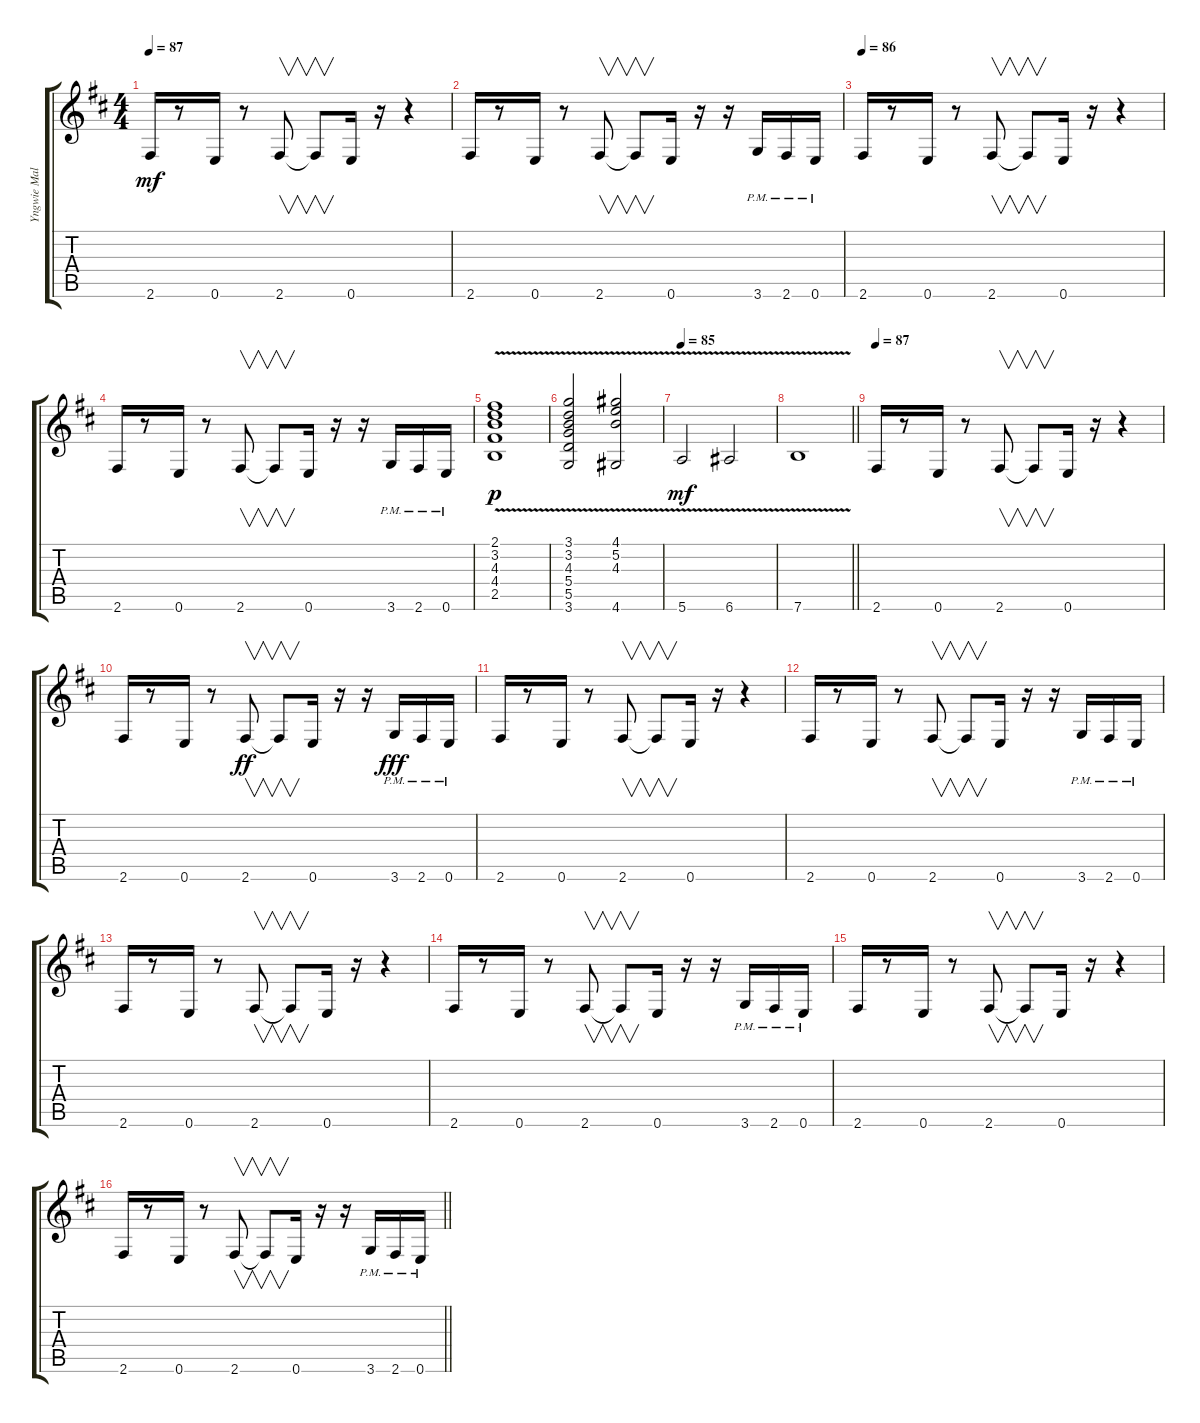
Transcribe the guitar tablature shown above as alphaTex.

\track ("Yngwie Malmsteen-2" "Yngwie Mal") {instrument overdrivenguitar}
\staff {score tabs}
\tuning (E4 B3 G3 D3 A2 E2) {hide}
\ts (4 4)
\tempo 87
\clef g2
\ks d
2.6.16{dy mf} r.8 0.6.16 r.8 2.6.8{v} 2.6{t}.8{v} 0.6.16 r.16 r.4 |
2.6.16 r.8 0.6.16 r.8 2.6.8{v} 2.6{t}.8{v} 0.6.16 r.16 r.16 3.6{pm}.16 2.6{pm}.16 0.6{pm}.16 |
\tempo 86
2.6.16 r.8 0.6.16 r.8 2.6.8{v} 2.6{t}.8{v} 0.6.16 r.16 r.4 |
2.6.16 r.8 0.6.16 r.8 2.6.8{v} 2.6{t}.8{v} 0.6.16 r.16 r.16 3.6{pm}.16 2.6{pm}.16 0.6{pm}.16 |
(2.1{v} 3.2{v} 4.3{v} 4.4{v} 2.5{v}).1{dy p} |
(3.1{v} 3.2{v} 4.3{v} 5.4{v} 5.5{v} 3.6{v}).2 (4.1{v} 5.2{v} 4.3{v} 4.6{v}).2 |
\tempo 85
5.6{v}.2{dy mf} 6.6{v}.2 |
\barLineRight lightlight
7.6{v}.1 |
\tempo 87
2.6.16 r.8 0.6.16 r.8 2.6.8{v} 2.6{t}.8{v} 0.6.16 r.16 r.4 |
2.6.16 r.8 0.6.16 r.8 2.6.8{v dy ff} 2.6{t}.8{v} 0.6.16 r.16 r.16 3.6{pm}.16{dy fff} 2.6{pm}.16 0.6{pm}.16 |
2.6.16 r.8 0.6.16 r.8 2.6.8{v} 2.6{t}.8{v} 0.6.16 r.16 r.4 |
2.6.16 r.8 0.6.16 r.8 2.6.8{v} 2.6{t}.8{v} 0.6.16 r.16 r.16 3.6{pm}.16 2.6{pm}.16 0.6{pm}.16 |
2.6.16 r.8 0.6.16 r.8 2.6.8{v} 2.6{t}.8{v} 0.6.16 r.16 r.4 |
2.6.16 r.8 0.6.16 r.8 2.6.8{v} 2.6{t}.8{v} 0.6.16 r.16 r.16 3.6{pm}.16 2.6{pm}.16 0.6{pm}.16 |
2.6.16 r.8 0.6.16 r.8 2.6.8{v} 2.6{t}.8{v} 0.6.16 r.16 r.4 |
\barLineRight lightlight
2.6.16 r.8 0.6.16 r.8 2.6.8{v} 2.6{t}.8{v} 0.6.16 r.16 r.16 3.6{pm}.16 2.6{pm}.16 0.6{pm}.16
